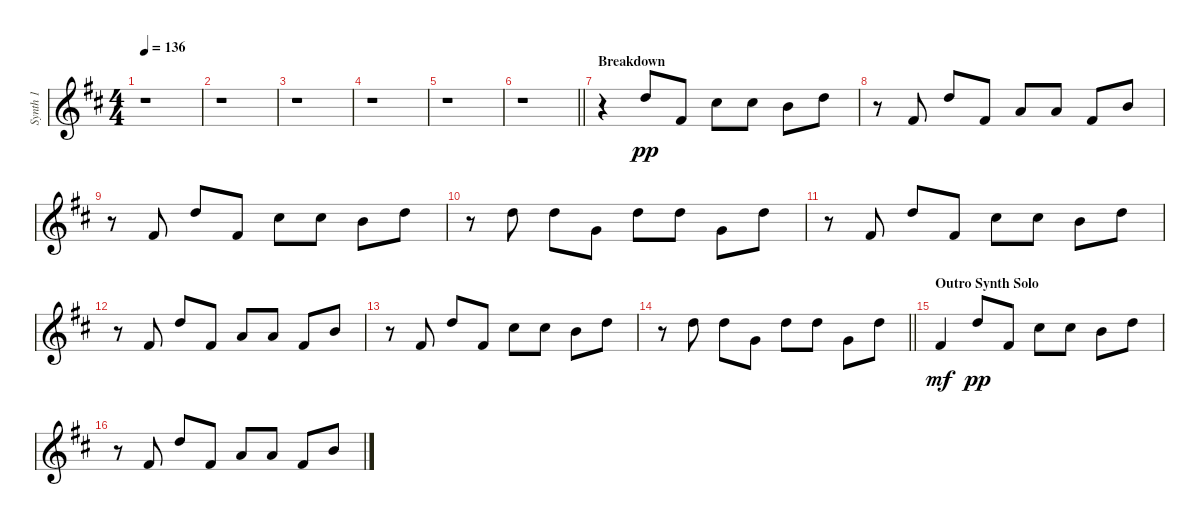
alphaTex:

\track ("Synth 1" "Synth 1") {instrument xylophone}
\staff {score}
\tuning (E4 B3 G3 D3 A2 E2) {hide}
\ts (4 4)
\tempo 136
\clef g2
\ks bminor
r.1{dy p} |
r.1 |
r.1 |
r.1 |
r.1 |
\barLineRight lightlight
r.1 |
\section ("" "Breakdown")
r.4 10.1.8{dy pp} 11.3.8 9.1.8 9.1.8 7.1.8 10.1.8 |
r.8 7.2.8 10.1.8 7.2.8 5.1.8 5.1.8 2.1.8 7.1.8 |
r.8 7.2.8 10.1.8 7.2.8 9.1.8 9.1.8 7.1.8 10.1.8 |
r.8 10.1.8 10.1.8 8.2.8 10.1.8 10.1.8 8.2.8 10.1.8 |
r.8 7.2.8 10.1.8 7.2.8 9.1.8 9.1.8 7.1.8 10.1.8 |
r.8 7.2.8 10.1.8 7.2.8 5.1.8 5.1.8 2.1.8 7.1.8 |
r.8 7.2.8 10.1.8 7.2.8 9.1.8 9.1.8 7.1.8 10.1.8 |
\barLineRight lightlight
r.8 10.1.8 10.1.8 8.2.8 10.1.8 10.1.8 8.2.8 10.1.8 |
\section ("" "Outro Synth Solo")
7.2.4{dy mf} 10.1.8{dy pp} 7.2.8 9.1.8 9.1.8 7.1.8 10.1.8 |
r.8 7.2.8 10.1.8 7.2.8 5.1.8 5.1.8 2.1.8 7.1.8
